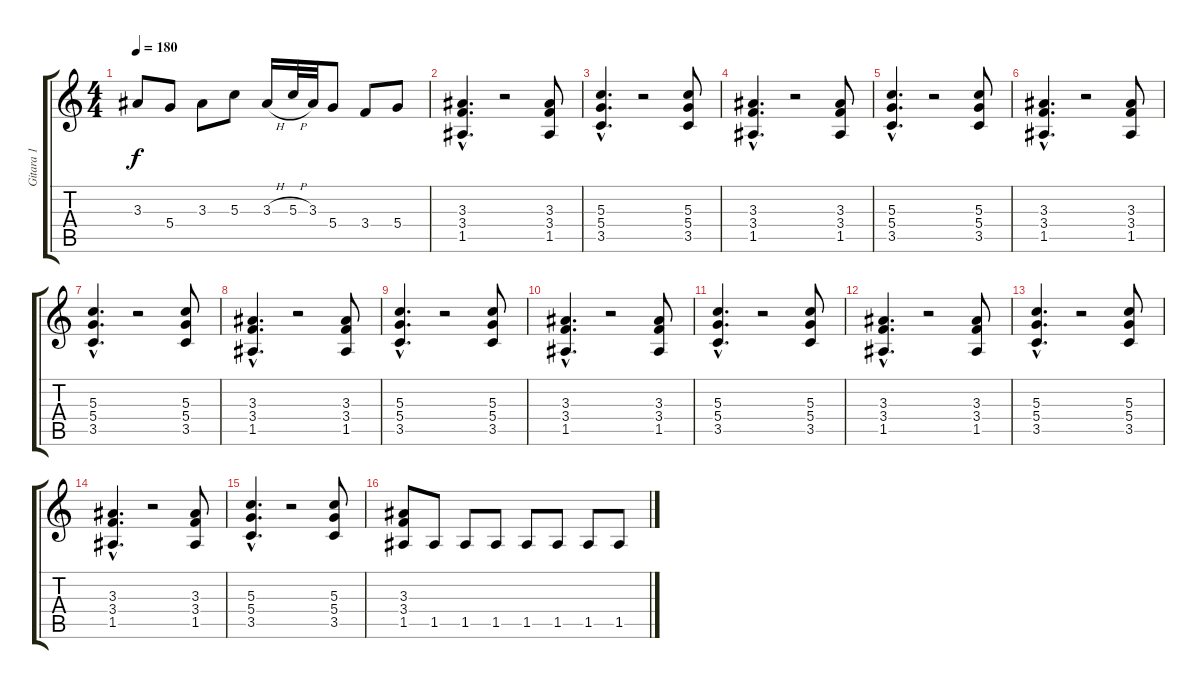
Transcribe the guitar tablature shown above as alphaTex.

\track ("Gitara 1" "Gitara 1") {instrument distortionguitar}
\staff {score tabs}
\tuning (E4 B3 G3 D3 A2 E2) {hide}
\ts (4 4)
\tempo 180
\clef g2
\ks c
3.3{t}.8{dy f} 5.4.8 3.3.8 5.3.8 3.3{h}.16 5.3{h}.32 3.3.32 5.4.8 3.4.8 5.4.8 |
(3.3{hac} 3.4{hac} 1.5{hac}).4{d} r.2 (3.3 3.4 1.5).8 |
(5.3{hac} 5.4{hac} 3.5{hac}).4{d} r.2 (5.3 5.4 3.5).8 |
(3.3{hac} 3.4{hac} 1.5{hac}).4{d} r.2 (3.3 3.4 1.5).8 |
(5.3{hac} 5.4{hac} 3.5{hac}).4{d} r.2 (5.3 5.4 3.5).8 |
(3.3{hac} 3.4{hac} 1.5{hac}).4{d} r.2 (3.3 3.4 1.5).8 |
(5.3{hac} 5.4{hac} 3.5{hac}).4{d} r.2 (5.3 5.4 3.5).8 |
(3.3{hac} 3.4{hac} 1.5{hac}).4{d} r.2 (3.3 3.4 1.5).8 |
(5.3{hac} 5.4{hac} 3.5{hac}).4{d} r.2 (5.3 5.4 3.5).8 |
(3.3{hac} 3.4{hac} 1.5{hac}).4{d} r.2 (3.3 3.4 1.5).8 |
(5.3{hac} 5.4{hac} 3.5{hac}).4{d} r.2 (5.3 5.4 3.5).8 |
(3.3{hac} 3.4{hac} 1.5{hac}).4{d} r.2 (3.3 3.4 1.5).8 |
(5.3{hac} 5.4{hac} 3.5{hac}).4{d} r.2 (5.3 5.4 3.5).8 |
(3.3{hac} 3.4{hac} 1.5{hac}).4{d} r.2 (3.3 3.4 1.5).8 |
(5.3{hac} 5.4{hac} 3.5{hac}).4{d} r.2 (5.3 5.4 3.5).8 |
(3.3 3.4 1.5).8 1.5.8 1.5.8 1.5.8 1.5.8 1.5.8 1.5.8 1.5.8
